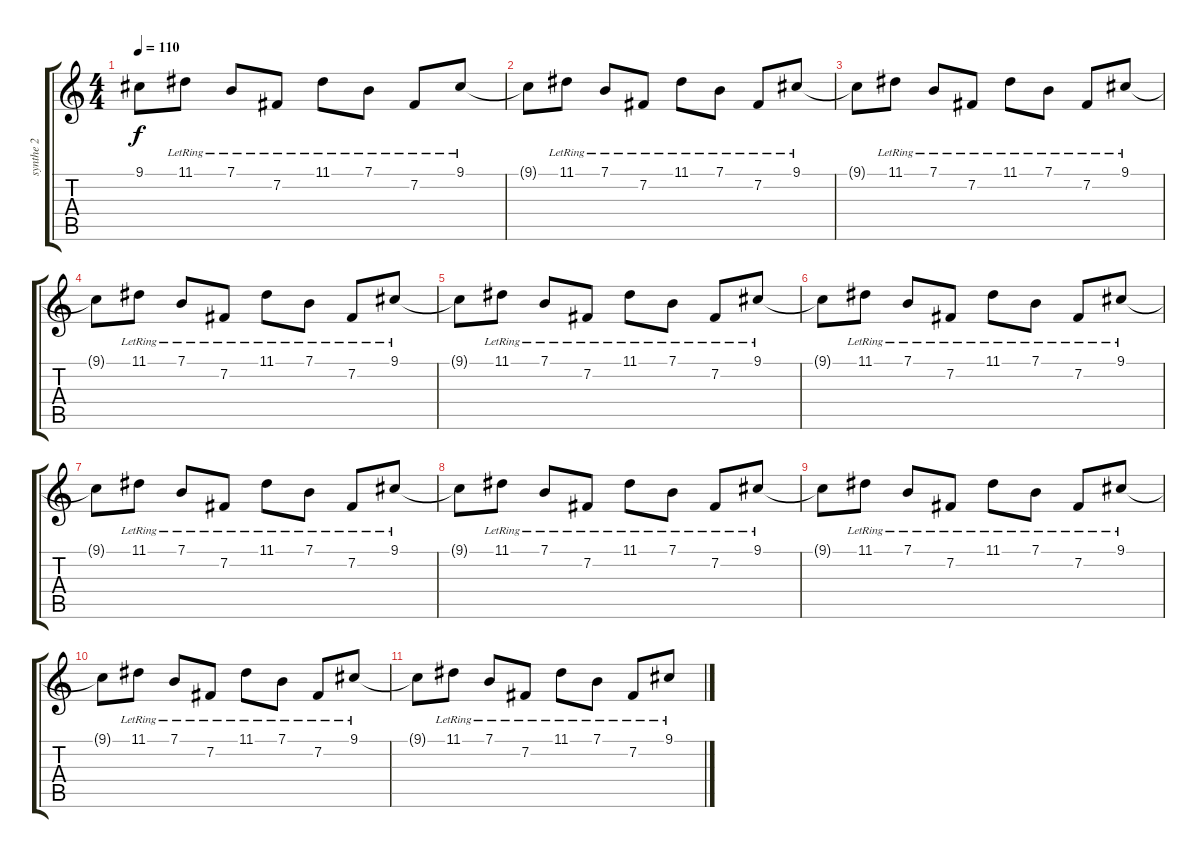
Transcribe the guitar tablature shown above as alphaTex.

\track ("synthe 2" "synthe 2") {instrument pad1newage}
\staff {score tabs}
\tuning (E4 B3 G3 D3 A2 E2) {hide}
\ts (4 4)
\tempo 110
\clef g2
\ks c
9.1{t}.8{dy f} 11.1{lr}.8 7.1{lr}.8 7.2{lr}.8 11.1{lr}.8 7.1{lr}.8 7.2{lr}.8 9.1{lr}.8 |
9.1{t}.8 11.1{lr}.8 7.1{lr}.8 7.2{lr}.8 11.1{lr}.8 7.1{lr}.8 7.2{lr}.8 9.1{lr}.8 |
9.1{t}.8 11.1{lr}.8 7.1{lr}.8 7.2{lr}.8 11.1{lr}.8 7.1{lr}.8 7.2{lr}.8 9.1{lr}.8 |
9.1{t}.8 11.1{lr}.8 7.1{lr}.8 7.2{lr}.8 11.1{lr}.8 7.1{lr}.8 7.2{lr}.8 9.1{lr}.8 |
9.1{t}.8 11.1{lr}.8 7.1{lr}.8 7.2{lr}.8 11.1{lr}.8 7.1{lr}.8 7.2{lr}.8 9.1{lr}.8 |
9.1{t}.8 11.1{lr}.8 7.1{lr}.8 7.2{lr}.8 11.1{lr}.8 7.1{lr}.8 7.2{lr}.8 9.1{lr}.8 |
9.1{t}.8 11.1{lr}.8 7.1{lr}.8 7.2{lr}.8 11.1{lr}.8 7.1{lr}.8 7.2{lr}.8 9.1{lr}.8 |
9.1{t}.8 11.1{lr}.8 7.1{lr}.8 7.2{lr}.8 11.1{lr}.8 7.1{lr}.8 7.2{lr}.8 9.1{lr}.8 |
9.1{t}.8 11.1{lr}.8 7.1{lr}.8 7.2{lr}.8 11.1{lr}.8 7.1{lr}.8 7.2{lr}.8 9.1{lr}.8 |
9.1{t}.8 11.1{lr}.8 7.1{lr}.8 7.2{lr}.8 11.1{lr}.8 7.1{lr}.8 7.2{lr}.8 9.1{lr}.8 |
9.1{t}.8 11.1{lr}.8 7.1{lr}.8 7.2{lr}.8 11.1{lr}.8 7.1{lr}.8 7.2{lr}.8 9.1{lr}.8
